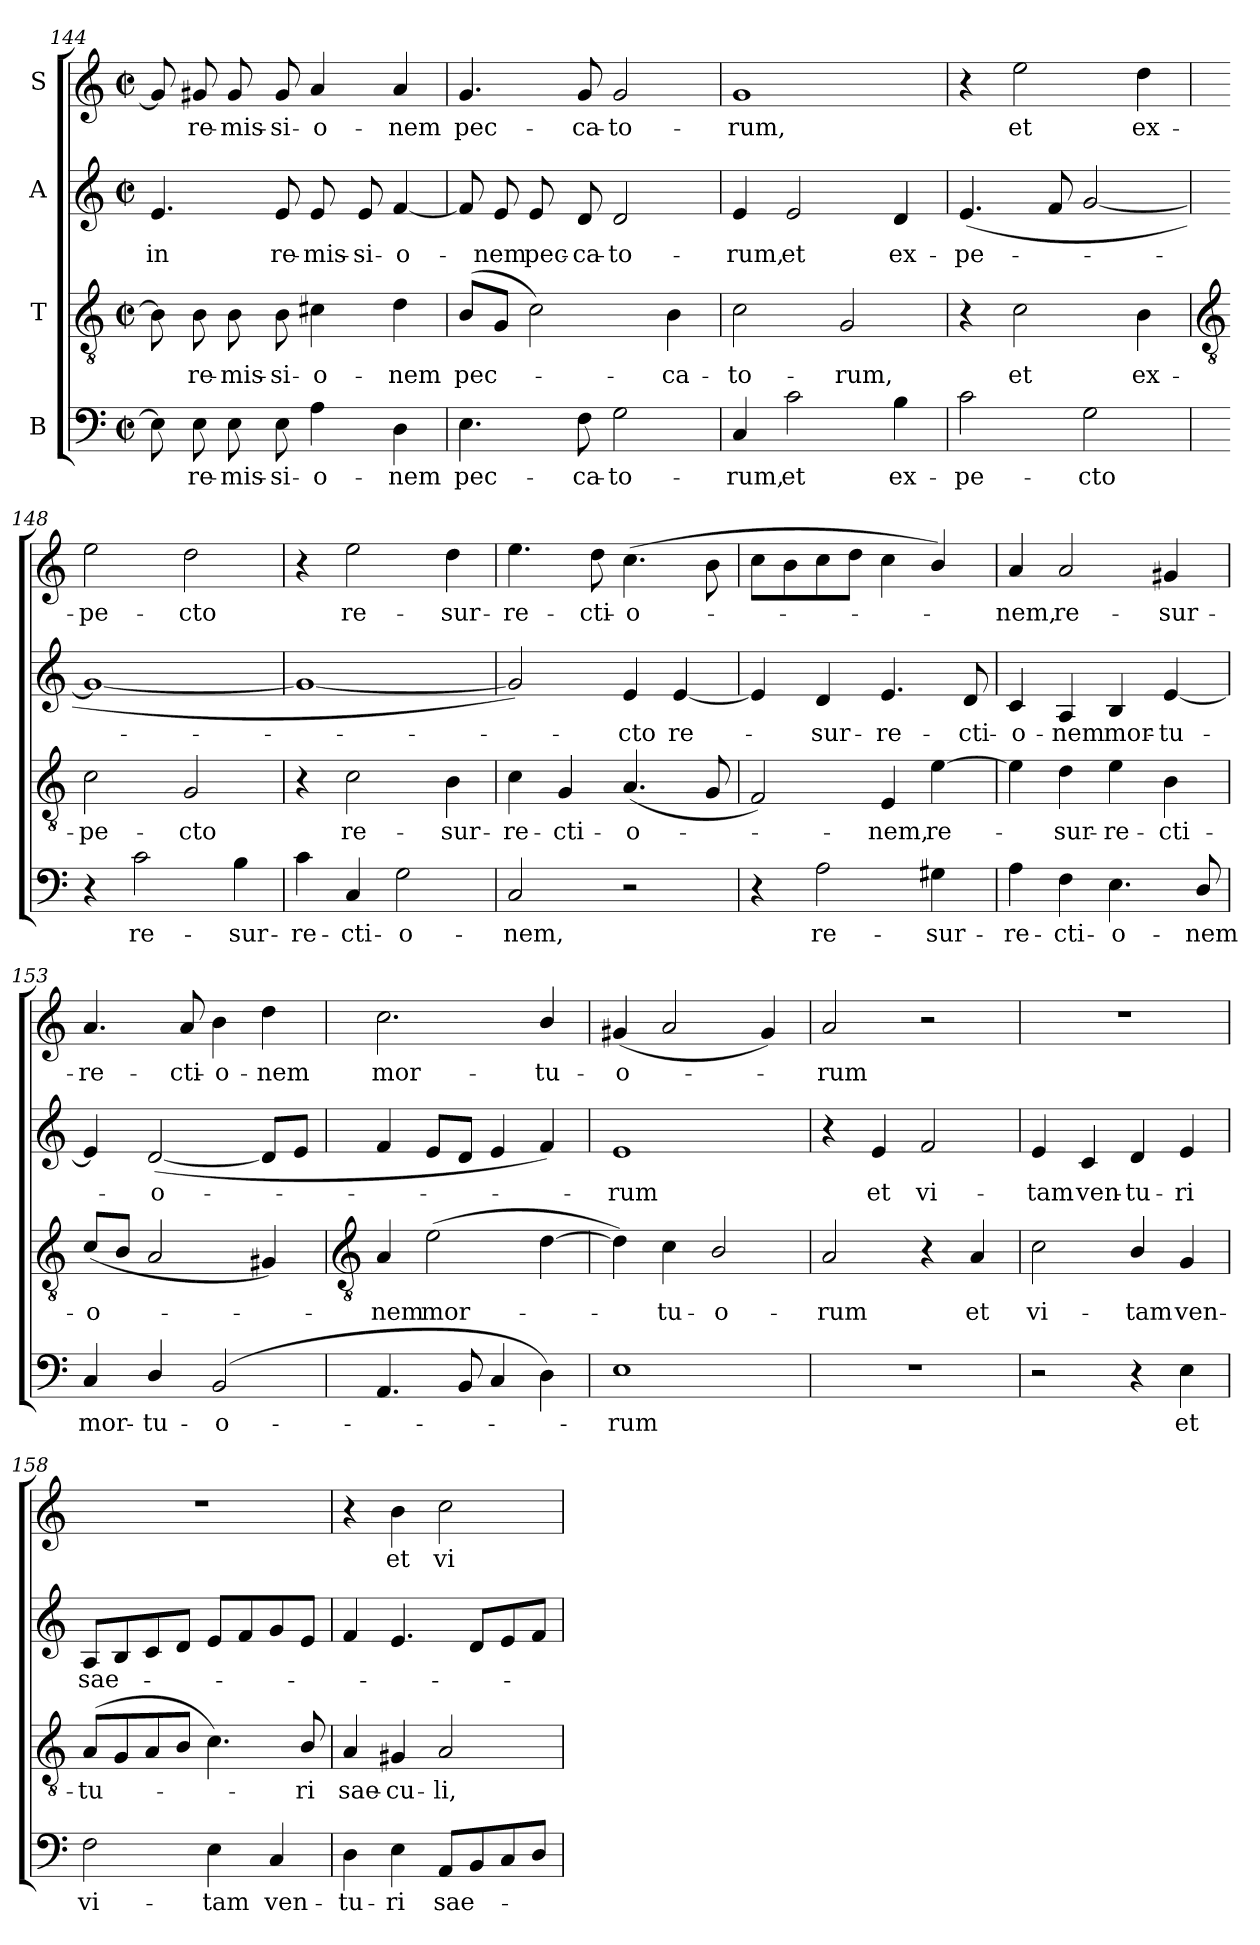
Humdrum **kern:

**kern	**text	**kern	**text	**kern	**text	**kern	**text
*part4	*part4	*part3	*part3	*part2	*part2	*part1	*part1
*staff4	*staff4	*staff3	*staff3	*staff2	*staff2	*staff1	*staff1
*I"B	*	*I"T	*	*I"A	*	*I"S	*
*clefF4	*	*clefGv2	*	*clefG2	*	*clefG2	*
*k[]	*	*k[]	*	*k[]	*	*k[]	*
*C:	*	*C:	*	*C:	*	*C:	*
*M2/2	*	*M2/2	*	*M2/2	*	*M2/2	*
*met(c|)	*	*met(c|)	*	*met(c|)	*	*met(c|)	*
=144	=144	=144	=144	=144	=144	=144	=144
!	!	!	!	!	!LO:LY:b	!	!
8E]	.	8B]	.	4.e	in	8g#]	.
!	!LO:LY:b	!	!LO:LY:b	!	!	!	!LO:LY:b
8E	re-	8B	re-	.	.	8g#	re-
!	!LO:LY:b	!	!LO:LY:b	!	!	!	!LO:LY:b
8E	-mis-	8B	-mis-	.	.	8g#	-mis-
!	!LO:LY:b	!	!LO:LY:b	!	!LO:LY:b	!	!LO:LY:b
8E	-si-	8B	-si-	8e	re-	8g#	-si-
!	!LO:LY:b	!	!LO:LY:b	!	!LO:LY:b	!	!LO:LY:b
4A	-o-	4c#X	-o-	8e	-mis-	4a	-o-
!	!	!	!	!	!LO:LY:b	!	!
.	.	.	.	8e	-si-	.	.
!	!LO:LY:b	!	!LO:LY:b	!	!LO:LY:b	!	!LO:LY:b
4D	-nem	4d	-nem	[4f	-o-	4a	-nem
=145	=145	=145	=145	=145	=145	=145	=145
!	!LO:LY:b	!	!LO:LY:b	!	!	!	!LO:LY:b
4.E	pec-	(<8BL	pec-	8f]	.	4.g	pec-
!	!	!	!	!	!LO:LY:b	!	!
.	.	8GJ	.	8e	nem	.	.
!	!	!	!	!	!LO:LY:b	!	!
.	.	2c)	.	8e	pec-	.	.
!	!LO:LY:b	!	!	!	!LO:LY:b	!	!LO:LY:b
8F	-ca-	.	.	8d	-ca-	8g	-ca-
!	!LO:LY:b	!	!	!	!LO:LY:b	!	!LO:LY:b
2G	-to-	.	.	2d	-to-	2g	-to-
!	!	!	!LO:LY:b	!	!	!	!
.	.	4B	ca-	.	.	.	.
=146	=146	=146	=146	=146	=146	=146	=146
!	!LO:LY:b	!	!LO:LY:b	!	!LO:LY:b	!	!LO:LY:b
4C	-rum,	2c	-to-	4e	-rum,	1g	-rum,
!	!LO:LY:b	!	!	!	!LO:LY:b	!	!
2c	et	.	.	2e	et	.	.
!	!	!	!LO:LY:b	!	!	!	!
.	.	2G	-rum,	.	.	.	.
!	!LO:LY:b	!	!	!	!LO:LY:b	!	!
4B	ex-	.	.	4d	ex-	.	.
=147	=147	=147	=147	=147	=147	=147	=147
!	!LO:LY:b	!	!	!	!LO:LY:b	!	!
2c	-pe-	4r	.	(<4.e	-pe-	4r	.
!	!	!	!LO:LY:b	!	!	!	!LO:LY:b
.	.	2c	et	.	.	2ee	et
.	.	.	.	8f	.	.	.
!	!LO:LY:b	!	!	!	!	!	!
2G	-cto	.	.	[2g	.	.	.
!	!	!	!LO:LY:b	!	!	!	!LO:LY:b
.	.	4B	ex-	.	.	4dd	ex-
!!LO:LB:g=z
=148	=148	=148	=148	=148	=148	=148	=148
*	*	*clefGv2	*	*	*	*	*
!	!	!	!LO:LY:b	!	!	!	!LO:LY:b
4r	.	2c	-pe-	1g_	.	2ee	-pe-
!	!LO:LY:b	!	!	!	!	!	!
2c	re-	.	.	.	.	.	.
!	!	!	!LO:LY:b	!	!	!	!LO:LY:b
.	.	2G	-cto	.	.	2dd	-cto
!	!LO:LY:b	!	!	!	!	!	!
4B	-sur-	.	.	.	.	.	.
=149	=149	=149	=149	=149	=149	=149	=149
!	!LO:LY:b	!	!	!	!	!	!
4c	-re-	4r	.	1g_	.	4r	.
!	!LO:LY:b	!	!LO:LY:b	!	!	!	!LO:LY:b
4C	-cti-	2c	re-	.	.	2ee	re-
!	!LO:LY:b	!	!	!	!	!	!
2G	-o-	.	.	.	.	.	.
!	!	!	!LO:LY:b	!	!	!	!LO:LY:b
.	.	4B	-sur-	.	.	4dd	-sur-
=150	=150	=150	=150	=150	=150	=150	=150
!	!LO:LY:b	!	!LO:LY:b	!	!	!	!LO:LY:b
2C	-nem,	4c	-re-	2g])	.	4.ee	-re-
!	!	!	!LO:LY:b	!	!	!	!
.	.	4G	-cti-	.	.	.	.
!	!	!	!	!	!	!	!LO:LY:b
.	.	.	.	.	.	8dd	-cti-
!	!	!	!LO:LY:b	!	!LO:LY:b	!	!LO:LY:b
2r	.	(<4.A	-o-	4e	cto	(>4.cc	-o-
!	!	!	!	!	!LO:LY:b	!	!
.	.	.	.	[4e	re-	.	.
.	.	8G	.	.	.	8b	.
=151	=151	=151	=151	=151	=151	=151	=151
4r	.	2F)	.	4e]	.	8ccL	.
.	.	.	.	.	.	8b	.
!	!LO:LY:b	!	!	!	!LO:LY:b	!	!
2A	re-	.	.	4d	sur-	8cc	.
.	.	.	.	.	.	8ddJ	.
!	!	!	!LO:LY:b	!	!LO:LY:b	!	!
.	.	4E	nem,	4.e	-re-	4cc	.
!	!LO:LY:b	!	!LO:LY:b	!	!	!	!
4G#X	-sur-	[4e	re-	.	.	4b/)	.
!	!	!	!	!	!LO:LY:b	!	!
.	.	.	.	8d	-cti-	.	.
=152	=152	=152	=152	=152	=152	=152	=152
!	!LO:LY:b	!	!	!	!LO:LY:b	!	!LO:LY:b
4A	-re-	4e]	.	4c	-o-	4a	nem,
!	!LO:LY:b	!	!LO:LY:b	!	!LO:LY:b	!	!LO:LY:b
4F	-cti-	4d	sur-	4A	-nem	2a	re-
!	!LO:LY:b	!	!LO:LY:b	!	!LO:LY:b	!	!
4.E	-o-	4e	-re-	4B	mor-	.	.
!	!	!	!LO:LY:b	!	!LO:LY:b	!	!LO:LY:b
.	.	4B	-cti-	[4e	-tu-	4g#X	-sur-
!	!LO:LY:b	!	!	!	!	!	!
8D/	-nem	.	.	.	.	.	.
=153	=153	=153	=153	=153	=153	=153	=153
!	!LO:LY:b	!	!LO:LY:b	!	!	!	!LO:LY:b
4C	mor-	(<8c/L	-o-	4e]	.	4.a	-re-
.	.	8B/J	.	.	.	.	.
!	!LO:LY:b	!	!	!	!LO:LY:b	!	!
4D/	-tu-	2A	.	(<[2d	o-	.	.
!	!	!	!	!	!	!	!LO:LY:b
.	.	.	.	.	.	8a	-cti-
!	!LO:LY:b	!	!	!	!	!	!LO:LY:b
(<2BB	-o-	.	.	.	.	4b	-o-
!	!	!	!	!	!	!	!LO:LY:b
.	.	4G#X)	.	8dL]	.	4dd	-nem
.	.	.	.	8eJ	.	.	.
!!LO:LB:g=z
=154	=154	=154	=154	=154	=154	=154	=154
*	*	*clefGv2	*	*	*	*	*
!	!	!	!LO:LY:b	!	!	!	!LO:LY:b
4.AA	.	4A	nem	4f	.	2.cc	mor-
!	!	!	!LO:LY:b	!	!	!	!
.	.	(>2e	mor-	8eL	.	.	.
8BB	.	.	.	8dJ	.	.	.
4C	.	.	.	4e	.	.	.
!	!	!	!	!	!	!	!LO:LY:b
4D)	.	[4d	.	4f)	.	4b/	-tu-
=155	=155	=155	=155	=155	=155	=155	=155
!	!LO:LY:b	!	!	!	!LO:LY:b	!	!LO:LY:b
1E	rum	4d])	.	1e	rum	(<4g#X	-o-
!	!	!	!LO:LY:b	!	!	!	!
.	.	4c	tu-	.	.	2a	.
!	!	!	!LO:LY:b	!	!	!	!
.	.	2B/	-o-	.	.	.	.
.	.	.	.	.	.	4g#)	.
=156	=156	=156	=156	=156	=156	=156	=156
!	!	!	!LO:LY:b	!	!	!	!LO:LY:b
1r	.	2A	-rum	4r	.	2a	rum
!	!	!	!	!	!LO:LY:b	!	!
.	.	.	.	4e	et	.	.
!	!	!	!	!	!LO:LY:b	!	!
.	.	4r	.	2f	vi-	2r	.
!	!	!	!LO:LY:b	!	!	!	!
.	.	4A	et	.	.	.	.
=157	=157	=157	=157	=157	=157	=157	=157
!	!	!	!LO:LY:b	!	!LO:LY:b	!	!
2r	.	2c	vi-	4e	-tam	1r	.
!	!	!	!	!	!LO:LY:b	!	!
.	.	.	.	4c	ven-	.	.
!	!	!	!LO:LY:b	!	!LO:LY:b	!	!
4r	.	4B/	-tam	4d	-tu-	.	.
!	!LO:LY:b	!	!LO:LY:b	!	!LO:LY:b	!	!
4E	et	4G	ven-	4e	-ri	.	.
=158	=158	=158	=158	=158	=158	=158	=158
!	!LO:LY:b	!	!LO:LY:b	!	!LO:LY:b	!	!
2F	vi-	(<8AL	-tu-	8AL	sae-	1r	.
.	.	8G	.	8B	.	.	.
.	.	8A	.	8c	.	.	.
.	.	8BJ	.	8dJ	.	.	.
!	!LO:LY:b	!	!	!	!	!	!
4E	-tam	4.c)	.	8eL	.	.	.
.	.	.	.	8f	.	.	.
!	!LO:LY:b	!	!	!	!	!	!
4C	ven-	.	.	8g	.	.	.
!	!	!	!LO:LY:b	!	!	!	!
.	.	8B/	ri	8eJ	.	.	.
=159	=159	=159	=159	=159	=159	=159	=159
!	!LO:LY:b	!	!LO:LY:b	!	!	!	!
4D	-tu-	4A	sae-	4f	.	4r	.
!	!LO:LY:b	!	!LO:LY:b	!	!	!	!LO:LY:b
4E	-ri	4G#X	-cu-	4.e	.	4b	et
!	!LO:LY:b	!	!LO:LY:b	!	!	!	!LO:LY:b
8AAL	sae-	2A	-li,	.	.	2cc	vi-
8BB	.	.	.	8dL	.	.	.
8C	.	.	.	8e	.	.	.
8DJ	.	.	.	8fJ	.	.	.
=	=	=	=	=	=	=	=
*-	*-	*-	*-	*-	*-	*-	*-
